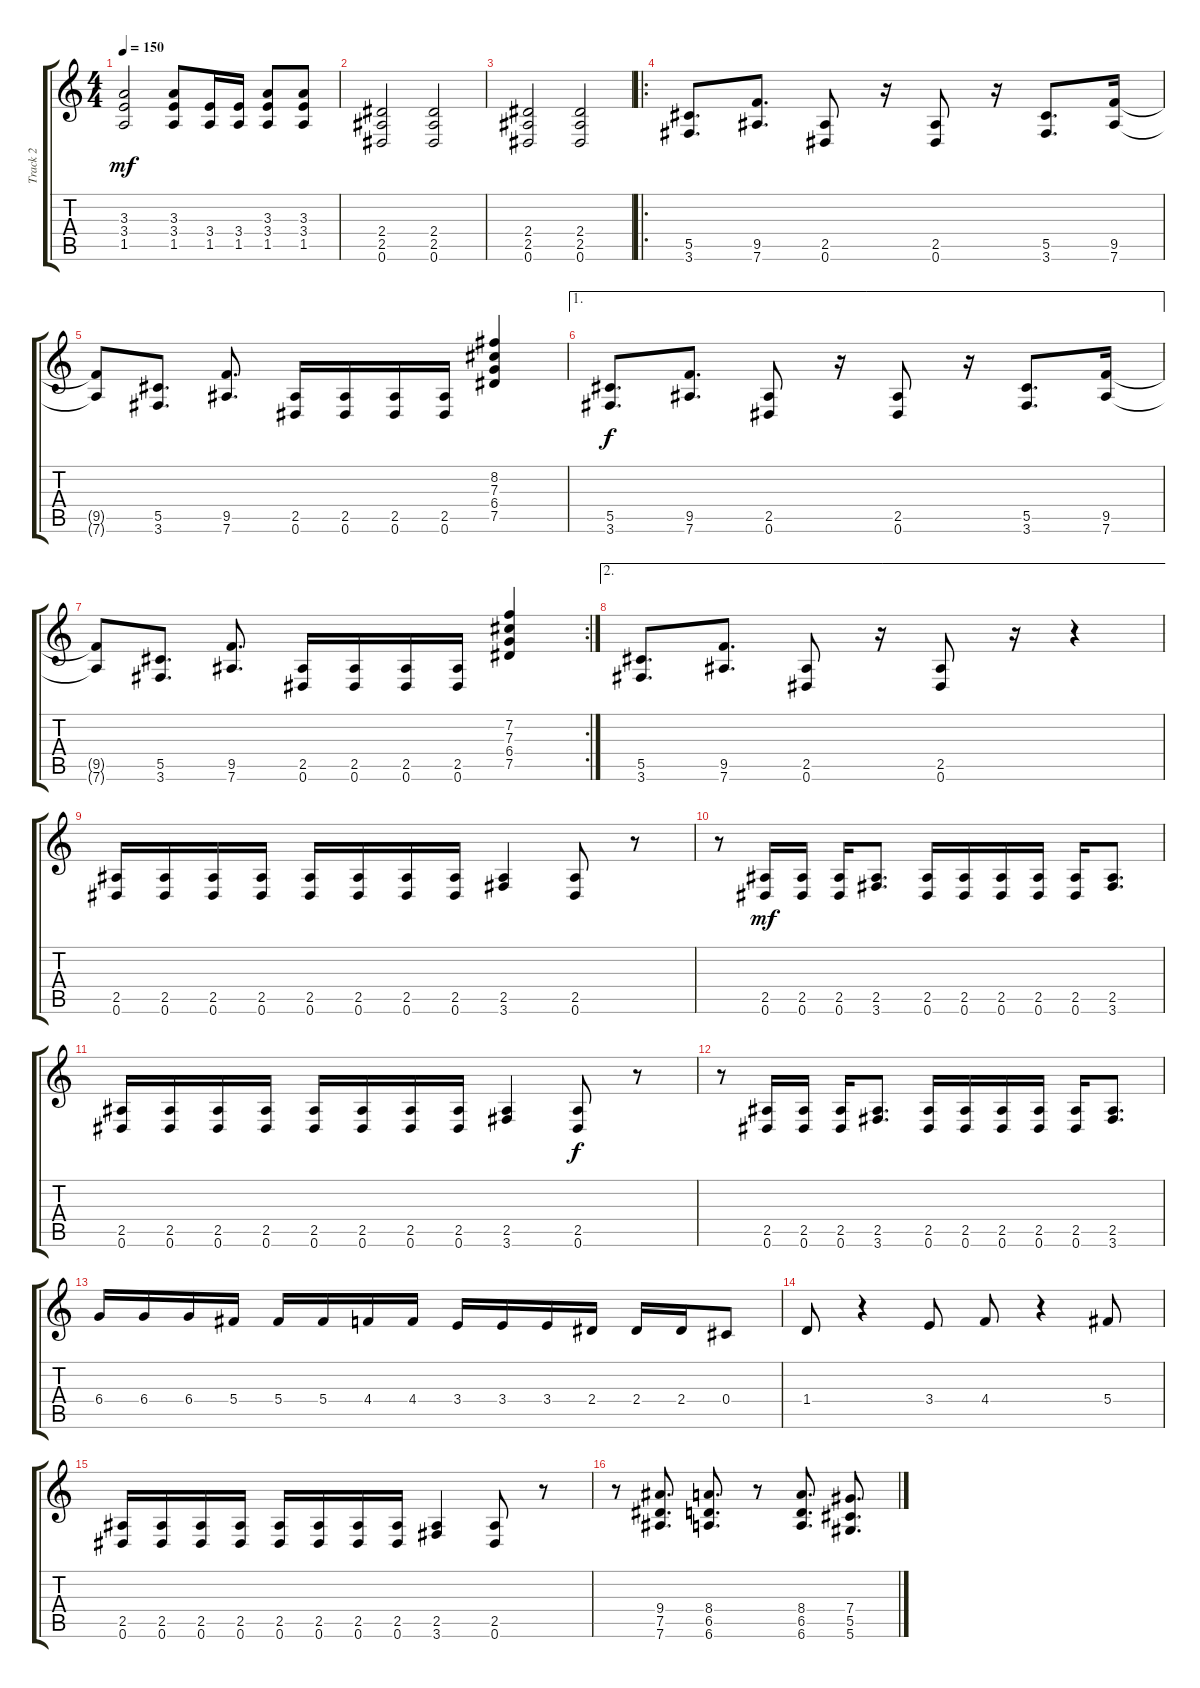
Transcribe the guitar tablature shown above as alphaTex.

\track ("Track 2" "Track 2") {instrument acousticguitarsteel}
\staff {score tabs}
\tuning (Eb4 Bb3 Gb3 Db3 Ab2 Eb2) {hide}
\ts (4 4)
\tempo 150
\clef g2
\ks c
(3.3 3.4 1.5).2{dy mf} (3.3 3.4 1.5).8 (3.4 1.5).16 (3.4 1.5).16 (3.3 3.4 1.5).8 (3.3 3.4 1.5).8 |
(2.4 2.5 0.6).2 (2.4 2.5 0.6).2 |
(2.4 2.5 0.6).2 (2.4 2.5 0.6).2 |
\ro
(5.5 3.6).8{d} (9.5 7.6).8{d} (2.5 0.6).8 r.16 (2.5 0.6).8 r.16 (5.5 3.6).8{d} (9.5 7.6).16 |
(9.5{t} 7.6{t}).8 (5.5 3.6).8{d} (9.5 7.6).8{d} (2.5 0.6).16 (2.5 0.6).16 (2.5 0.6).16 (2.5 0.6).16 (8.2 7.3 6.4 7.5).4 |
\ae 1
(5.5 3.6).8{d dy f} (9.5 7.6).8{d} (2.5 0.6).8 r.16 (2.5 0.6).8 r.16 (5.5 3.6).8{d} (9.5 7.6).16 |
\rc 2
(9.5{t} 7.6{t}).8 (5.5 3.6).8{d} (9.5 7.6).8{d} (2.5 0.6).16 (2.5 0.6).16 (2.5 0.6).16 (2.5 0.6).16 (7.2 7.3 6.4 7.5).4 |
\ae 2
(5.5 3.6).8{d} (9.5 7.6).8{d} (2.5 0.6).8 r.16 (2.5 0.6).8 r.16 r.4 |
(2.5 0.6).16 (2.5 0.6).16 (2.5 0.6).16 (2.5 0.6).16 (2.5 0.6).16 (2.5 0.6).16 (2.5 0.6).16 (2.5 0.6).16 (2.5 3.6).4 (2.5 0.6).8 r.8 |
r.8 (2.5 0.6).16{dy mf} (2.5 0.6).16 (2.5 0.6).16 (2.5 3.6).8{d} (2.5 0.6).16 (2.5 0.6).16 (2.5 0.6).16 (2.5 0.6).16 (2.5 0.6).16 (2.5 3.6).8{d} |
(2.5 0.6).16 (2.5 0.6).16 (2.5 0.6).16 (2.5 0.6).16 (2.5 0.6).16 (2.5 0.6).16 (2.5 0.6).16 (2.5 0.6).16 (2.5 3.6).4 (2.5 0.6).8{dy f} r.8 |
r.8 (2.5 0.6).16 (2.5 0.6).16 (2.5 0.6).16 (2.5 3.6).8{d} (2.5 0.6).16 (2.5 0.6).16 (2.5 0.6).16 (2.5 0.6).16 (2.5 0.6).16 (2.5 3.6).8{d} |
6.4.16 6.4.16 6.4.16 5.4.16 5.4.16 5.4.16 4.4.16 4.4.16 3.4.16 3.4.16 3.4.16 2.4.16 2.4.16 2.4.16 0.4.8 |
1.4.8 r.4 3.4.8 4.4.8 r.4 5.4.8 |
(2.5 0.6).16 (2.5 0.6).16 (2.5 0.6).16 (2.5 0.6).16 (2.5 0.6).16 (2.5 0.6).16 (2.5 0.6).16 (2.5 0.6).16 (2.5 3.6).4 (2.5 0.6).8 r.8 |
r.8 (9.4 7.5 7.6).8{d} (8.4 6.5 6.6).8{d} r.8 (8.4 6.5 6.6).8{d} (7.4 5.5 5.6).8{d}
